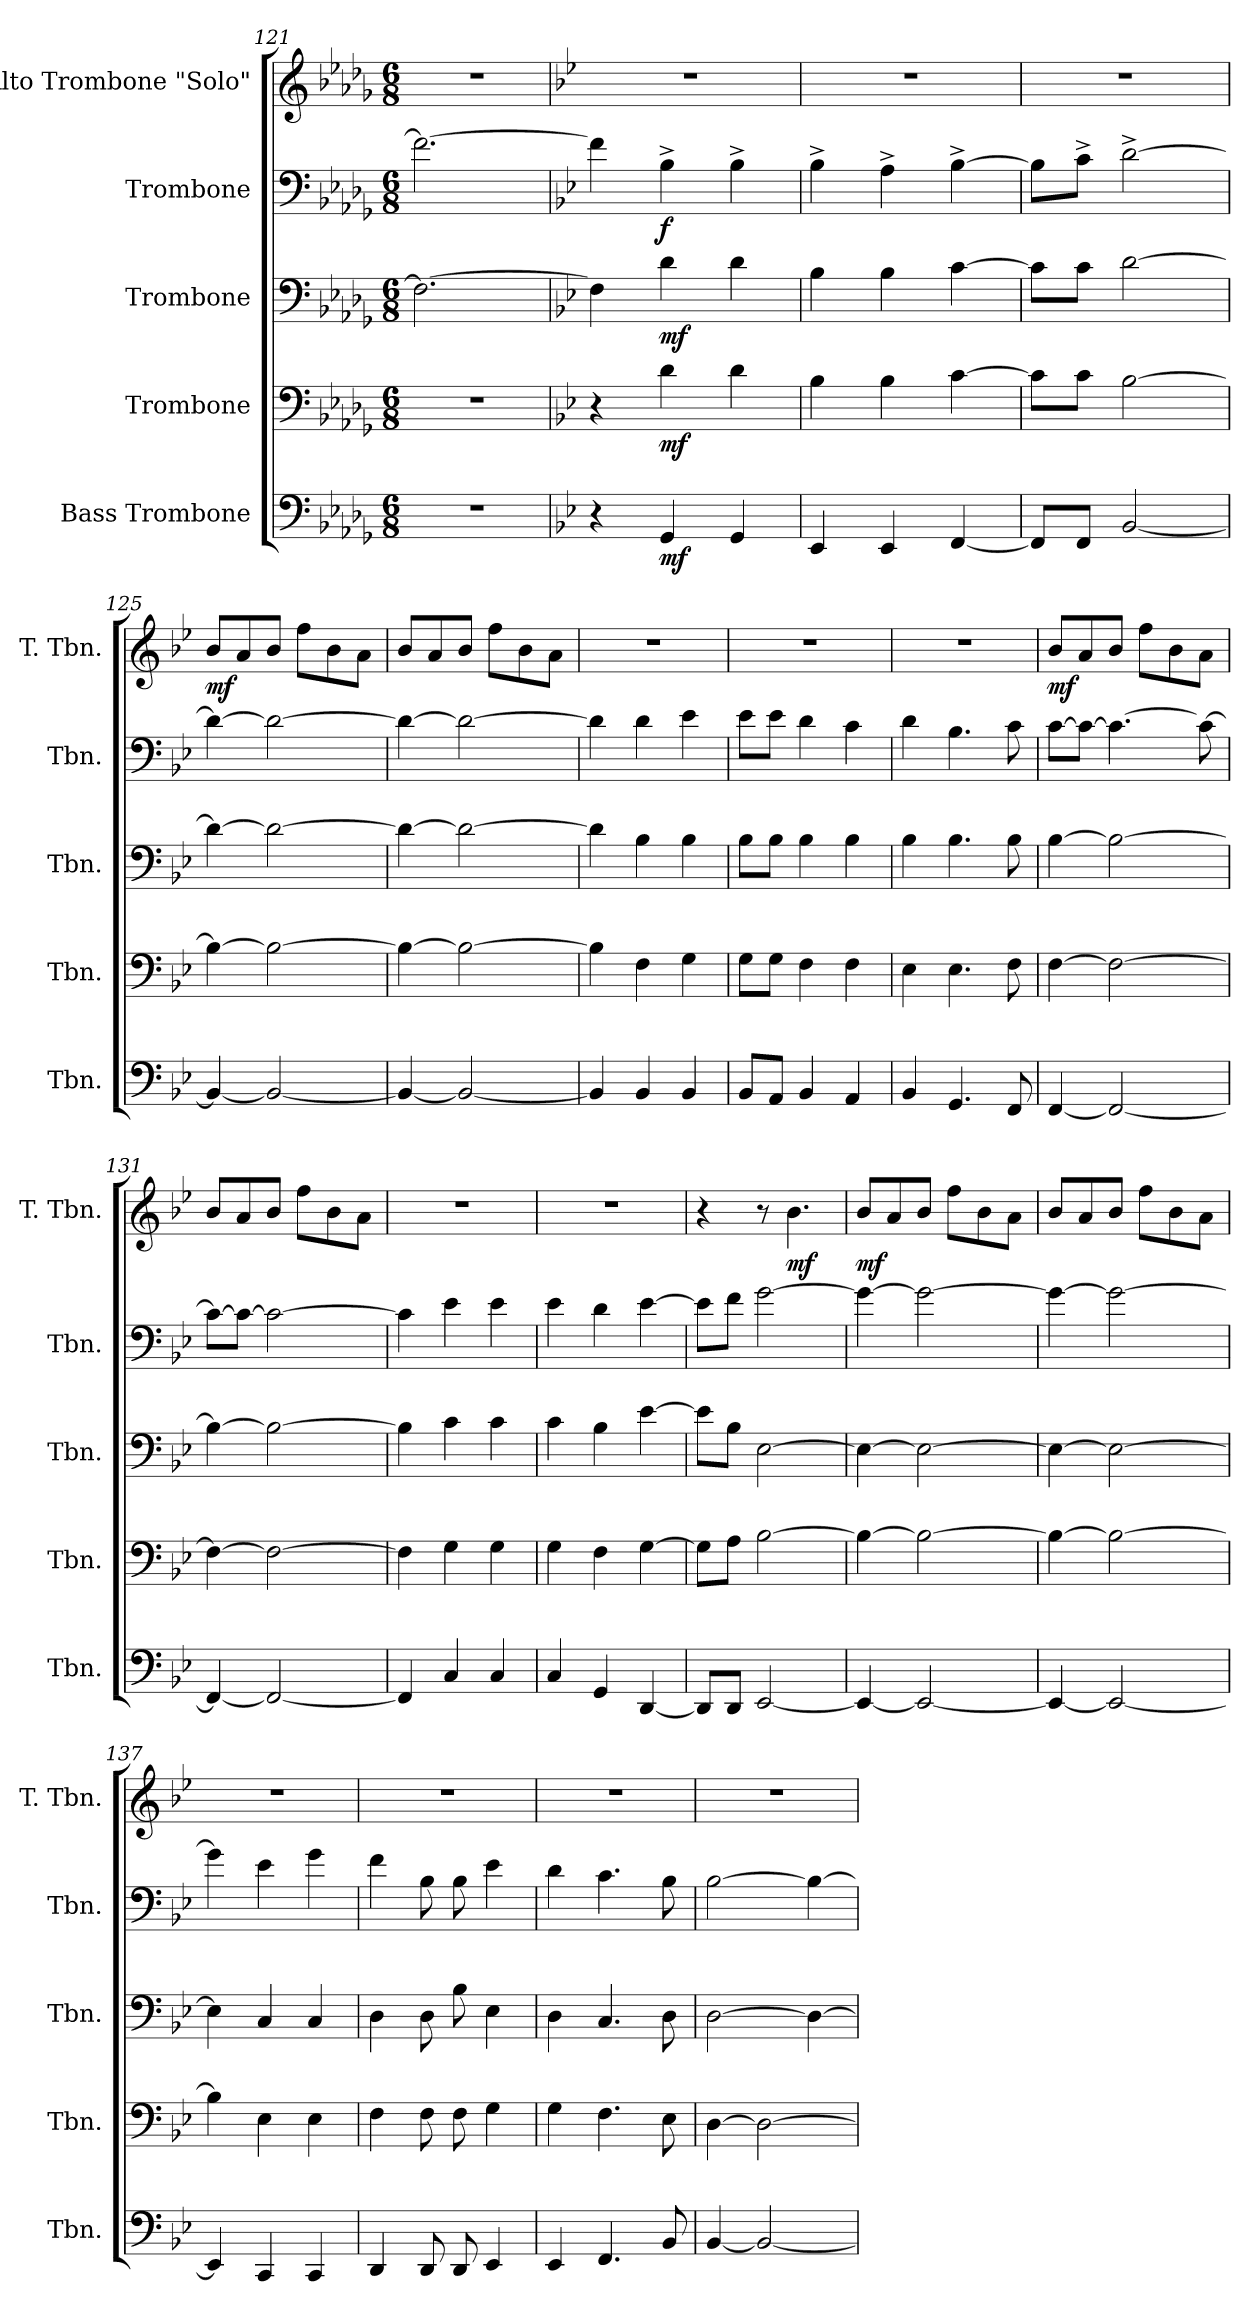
**kern	**dynam	**kern	**dynam	**kern	**dynam	**kern	**dynam	**kern	**dynam
*part5	*part5	*part4	*part4	*part3	*part3	*part2	*part2	*part1	*part1
*staff5	*staff5	*staff4	*staff4	*staff3	*staff3	*staff2	*staff2	*staff1	*staff1
*I"Bass Trombone	*	*I"Trombone	*	*I"Trombone	*	*I"Trombone	*	*I"Alto Trombone &quot;Solo&quot;	*
*I'Tbn.	*	*I'Tbn.	*	*I'Tbn.	*	*I'Tbn.	*	*I'T. Tbn.	*
*clefF4	*	*clefF4	*	*clefF4	*	*clefF4	*	*clefG2	*
*k[b-e-a-d-g-]	*	*k[b-e-a-d-g-]	*	*k[b-e-a-d-g-]	*	*k[b-e-a-d-g-]	*	*k[b-e-a-d-g-]	*
*M6/8	*	*M6/8	*	*M6/8	*	*M6/8	*	*M6/8	*
=121	=121	=121	=121	=121	=121	=121	=121	=121	=121
2.r	.	2.r	.	2.F\_	.	2.f\_	.	2.r	.
=122	=122	=122	=122	=122	=122	=122	=122	=122	=122
*k[b-e-]	*	*k[b-e-]	*	*k[b-e-]	*	*k[b-e-]	*	*k[b-e-]	*
*	*	*	*	*	*	*	*	*MM145	*
4r	.	4r	.	4F\]	.	4f\]	.	2.r	.
!	!LO:DY:b	!	!LO:DY:b	!	!LO:DY:b	!	!LO:DY:b	!	!
4GG/	mf	4d\	mf	4d\	mf	4B-^\	f	.	.
4GG/	.	4d\	.	4d\	.	4B-^\	.	.	.
=123	=123	=123	=123	=123	=123	=123	=123	=123	=123
4EE-/	.	4B-\	.	4B-\	.	4B-^\	.	2.r	.
4EE-/	.	4B-\	.	4B-\	.	4A^\	.	.	.
[4FF/	.	[4c\	.	[4c\	.	[4B-^\	.	.	.
=124	=124	=124	=124	=124	=124	=124	=124	=124	=124
8FF/L]	.	8c\L]	.	8c\L]	.	8B-\L]	.	2.r	.
8FF/J	.	8c\J	.	8c\J	.	8c^\J	.	.	.
[2BB-/	.	[2B-\	.	[2d\	.	[2d^\	.	.	.
=125	=125	=125	=125	=125	=125	=125	=125	=125	=125
!	!	!	!	!	!	!	!	!	!LO:DY:b
4BB-/_	.	4B-\_	.	4d\_	.	4d\_	.	8b-/L	mf
.	.	.	.	.	.	.	.	8a/	.
2BB-/_	.	2B-\_	.	2d\_	.	2d\_	.	8b-/J	.
.	.	.	.	.	.	.	.	8ff\L	.
.	.	.	.	.	.	.	.	8b-\	.
.	.	.	.	.	.	.	.	8a\J	.
!!LO:LB:g=z
=126	=126	=126	=126	=126	=126	=126	=126	=126	=126
4BB-/_	.	4B-\_	.	4d\_	.	4d\_	.	8b-/L	.
.	.	.	.	.	.	.	.	8a/	.
2BB-/_	.	2B-\_	.	2d\_	.	2d\_	.	8b-/J	.
.	.	.	.	.	.	.	.	8ff\L	.
.	.	.	.	.	.	.	.	8b-\	.
.	.	.	.	.	.	.	.	8a\J	.
=127	=127	=127	=127	=127	=127	=127	=127	=127	=127
4BB-/]	.	4B-\]	.	4d\]	.	4d\]	.	2.r	.
4BB-/	.	4F\	.	4B-\	.	4d\	.	.	.
4BB-/	.	4G\	.	4B-\	.	4e-\	.	.	.
=128	=128	=128	=128	=128	=128	=128	=128	=128	=128
8BB-/L	.	8G\L	.	8B-\L	.	8e-\L	.	2.r	.
8AA/J	.	8G\J	.	8B-\J	.	8e-\J	.	.	.
4BB-/	.	4F\	.	4B-\	.	4d\	.	.	.
4AA/	.	4F\	.	4B-\	.	4c\	.	.	.
=129	=129	=129	=129	=129	=129	=129	=129	=129	=129
4BB-/	.	4E-\	.	4B-\	.	4d\	.	2.r	.
4.GG/	.	4.E-\	.	4.B-\	.	4.B-\	.	.	.
8FF/	.	8F\	.	8B-\	.	8c\	.	.	.
=130	=130	=130	=130	=130	=130	=130	=130	=130	=130
!	!	!	!	!	!	!	!	!	!LO:DY:b
[4FF/	.	[4F\	.	[4B-\	.	[8c\L	.	8b-/L	mf
.	.	.	.	.	.	8c\J_	.	8a/	.
2FF/_	.	2F\_	.	2B-\_	.	4.c\_	.	8b-/J	.
.	.	.	.	.	.	.	.	8ff\L	.
.	.	.	.	.	.	.	.	8b-\	.
.	.	.	.	.	.	8c\_	.	8a\J	.
=131	=131	=131	=131	=131	=131	=131	=131	=131	=131
4FF/_	.	4F\_	.	4B-\_	.	8c\L_	.	8b-/L	.
.	.	.	.	.	.	8c\J_	.	8a/	.
2FF/_	.	2F\_	.	2B-\_	.	2c\_	.	8b-/J	.
.	.	.	.	.	.	.	.	8ff\L	.
.	.	.	.	.	.	.	.	8b-\	.
.	.	.	.	.	.	.	.	8a\J	.
=132	=132	=132	=132	=132	=132	=132	=132	=132	=132
4FF/]	.	4F\]	.	4B-\]	.	4c\]	.	2.r	.
4C/	.	4G\	.	4c\	.	4e-\	.	.	.
4C/	.	4G\	.	4c\	.	4e-\	.	.	.
!!LO:PB:g=z
=133	=133	=133	=133	=133	=133	=133	=133	=133	=133
4C/	.	4G\	.	4c\	.	4e-\	.	2.r	.
4GG/	.	4F\	.	4B-\	.	4d\	.	.	.
[4DD/	.	[4G\	.	[4e-\	.	[4e-\	.	.	.
=134	=134	=134	=134	=134	=134	=134	=134	=134	=134
8DD/L]	.	8G\L]	.	8e-\L]	.	8e-\L]	.	4r	.
8DD/J	.	8A\J	.	8B-\J	.	8f\J	.	.	.
[2EE-/	.	[2B-\	.	[2E-\	.	[2g\	.	8r	.
!	!	!	!	!	!	!	!	!	!LO:DY:b
.	.	.	.	.	.	.	.	4.b-\	mf
=135	=135	=135	=135	=135	=135	=135	=135	=135	=135
!	!	!	!	!	!	!	!	!	!LO:DY:b
4EE-/_	.	4B-\_	.	4E-\_	.	4g\_	.	8b-/L	mf
.	.	.	.	.	.	.	.	8a/	.
2EE-/_	.	2B-\_	.	2E-\_	.	2g\_	.	8b-/J	.
.	.	.	.	.	.	.	.	8ff\L	.
.	.	.	.	.	.	.	.	8b-\	.
.	.	.	.	.	.	.	.	8a\J	.
=136	=136	=136	=136	=136	=136	=136	=136	=136	=136
4EE-/_	.	4B-\_	.	4E-\_	.	4g\_	.	8b-/L	.
.	.	.	.	.	.	.	.	8a/	.
2EE-/_	.	2B-\_	.	2E-\_	.	2g\_	.	8b-/J	.
.	.	.	.	.	.	.	.	8ff\L	.
.	.	.	.	.	.	.	.	8b-\	.
.	.	.	.	.	.	.	.	8a\J	.
=137	=137	=137	=137	=137	=137	=137	=137	=137	=137
4EE-/]	.	4B-\]	.	4E-\]	.	4g\]	.	2.r	.
4CC/	.	4E-\	.	4C/	.	4e-\	.	.	.
4CC/	.	4E-\	.	4C/	.	4g\	.	.	.
=138	=138	=138	=138	=138	=138	=138	=138	=138	=138
4DD/	.	4F\	.	4D\	.	4f\	.	2.r	.
8DD/	.	8F\	.	8D\	.	8B-\	.	.	.
8DD/	.	8F\	.	8B-\	.	8B-\	.	.	.
4EE-/	.	4G\	.	4E-\	.	4e-\	.	.	.
=139	=139	=139	=139	=139	=139	=139	=139	=139	=139
4EE-/	.	4G\	.	4D\	.	4d\	.	2.r	.
4.FF/	.	4.F\	.	4.C/	.	4.c\	.	.	.
8BB-/	.	8E-\	.	8D\	.	8B-\	.	.	.
!!LO:LB:g=z
=140	=140	=140	=140	=140	=140	=140	=140	=140	=140
[4BB-/	.	[4D\	.	[2D\	.	[2B-\	.	2.r	.
2BB-/_	.	2D\_	.	.	.	.	.	.	.
.	.	.	.	4D\_	.	4B-\_	.	.	.
=	=	=	=	=	=	=	=	=	=
*-	*-	*-	*-	*-	*-	*-	*-	*-	*-
